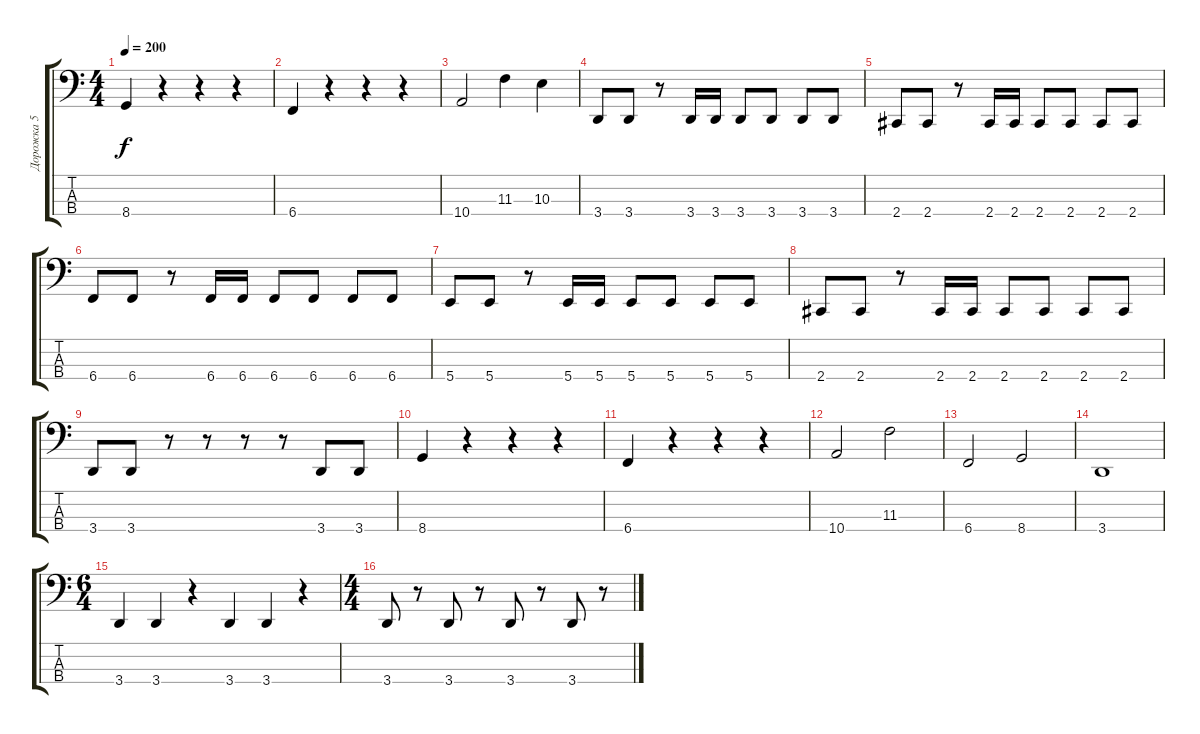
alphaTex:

\track ("Дорожка 5" "Дорожка 5") {instrument electricbasspick}
\staff {score tabs}
\tuning (E2 B1 Gb1 B0) {hide}
\ts (4 4)
\tempo 200
\clef f4
\ks c
8.4.4{dy f} r.4 r.4 r.4 |
6.4.4 r.4 r.4 r.4 |
10.4.2 11.3.4 10.3.4 |
3.4.8 3.4.8 r.8 3.4.16 3.4.16 3.4.8 3.4.8 3.4.8 3.4.8 |
2.4.8 2.4.8 r.8 2.4.16 2.4.16 2.4.8 2.4.8 2.4.8 2.4.8 |
6.4.8 6.4.8 r.8 6.4.16 6.4.16 6.4.8 6.4.8 6.4.8 6.4.8 |
5.4.8 5.4.8 r.8 5.4.16 5.4.16 5.4.8 5.4.8 5.4.8 5.4.8 |
2.4.8 2.4.8 r.8 2.4.16 2.4.16 2.4.8 2.4.8 2.4.8 2.4.8 |
3.4.8 3.4.8 r.8 r.8 r.8 r.8 3.4.8 3.4.8 |
8.4.4 r.4 r.4 r.4 |
6.4.4 r.4 r.4 r.4 |
10.4.2 11.3.2 |
6.4.2 8.4.2 |
3.4.1 |
\ts (6 4)
3.4.4 3.4.4 r.4 3.4.4 3.4.4 r.4 |
\ts (4 4)
3.4.8 r.8 3.4.8 r.8 3.4.8 r.8 3.4.8 r.8
